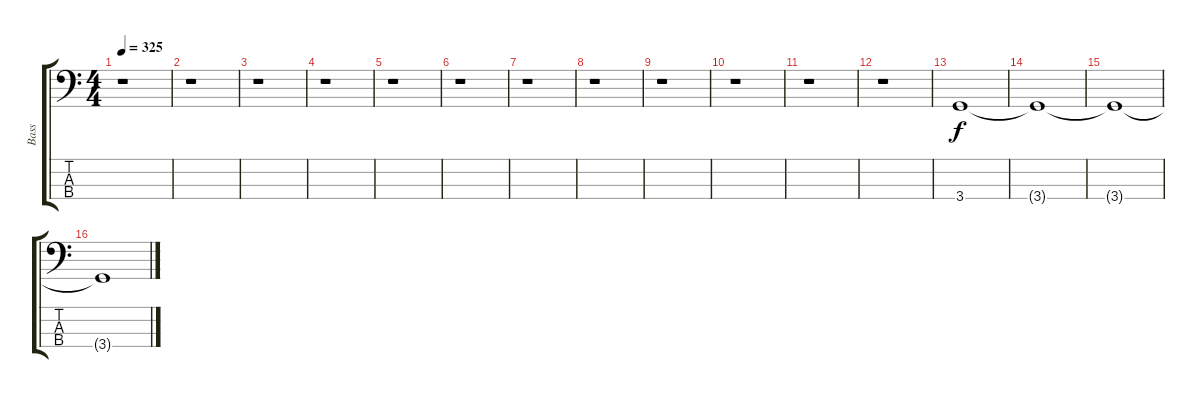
\track ("Bass" "Bass") {instrument electricbasspick}
\staff {score tabs}
\tuning (G2 D2 A1 E1) {hide}
\ts (4 4)
\tempo 325
\clef f4
\ks c
r.1{dy f instrument electricbasspick} |
r.1 |
r.1 |
r.1 |
r.1 |
r.1 |
r.1 |
r.1 |
r.1 |
r.1 |
r.1 |
r.1 |
3.4.1 |
3.4{t}.1 |
3.4{t}.1 |
3.4{t}.1
